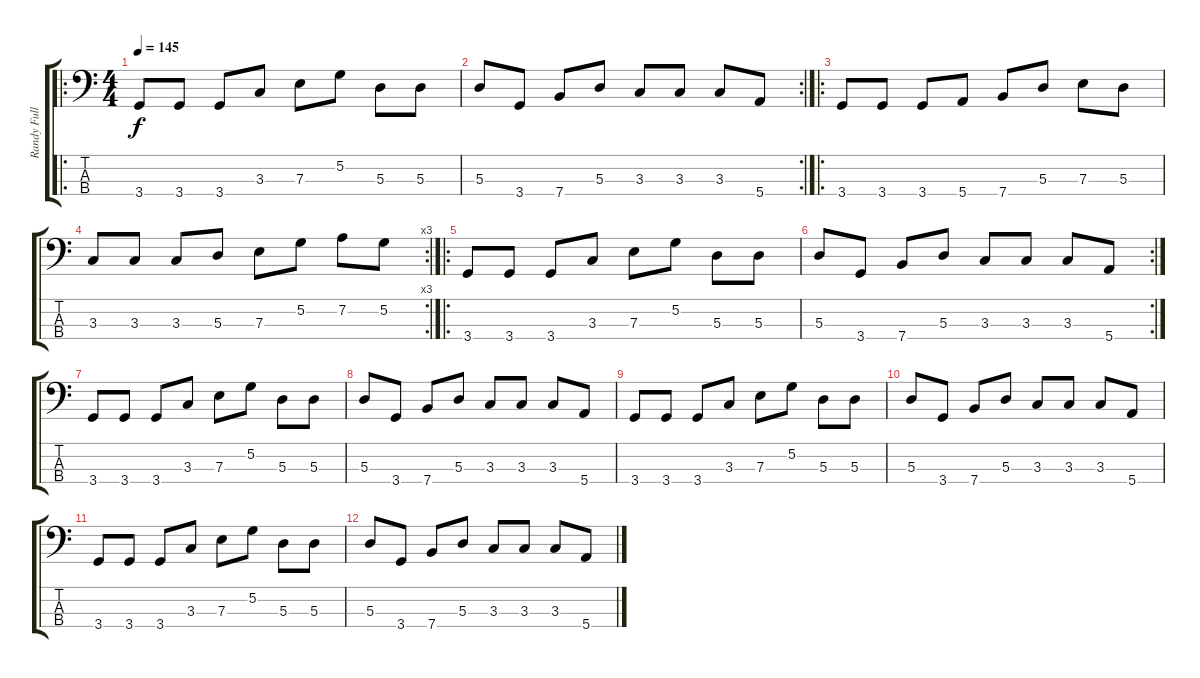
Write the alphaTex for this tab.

\track ("Randy Fuller" "Randy Full") {instrument electricbassfinger}
\staff {score tabs}
\tuning (G2 D2 A1 E1) {hide}
\ro
\ts (4 4)
\tempo 145
\clef f4
\ks c
3.4.8{dy f} 3.4.8 3.4.8 3.3.8 7.3.8 5.2.8 5.3.8 5.3.8 |
\rc 2
5.3.8 3.4.8 7.4.8 5.3.8 3.3.8 3.3.8 3.3.8 5.4.8 |
\ro
3.4.8 3.4.8 3.4.8 5.4.8 7.4.8 5.3.8 7.3.8 5.3.8 |
\rc 3
3.3.8 3.3.8 3.3.8 5.3.8 7.3.8 5.2.8 7.2.8 5.2.8 |
\ro
3.4.8 3.4.8 3.4.8 3.3.8 7.3.8 5.2.8 5.3.8 5.3.8 |
\rc 2
5.3.8 3.4.8 7.4.8 5.3.8 3.3.8 3.3.8 3.3.8 5.4.8 |
3.4.8 3.4.8 3.4.8 3.3.8 7.3.8 5.2.8 5.3.8 5.3.8 |
5.3.8 3.4.8 7.4.8 5.3.8 3.3.8 3.3.8 3.3.8 5.4.8 |
3.4.8 3.4.8 3.4.8 3.3.8 7.3.8 5.2.8 5.3.8 5.3.8 |
5.3.8 3.4.8 7.4.8 5.3.8 3.3.8 3.3.8 3.3.8 5.4.8 |
3.4.8 3.4.8 3.4.8 3.3.8 7.3.8 5.2.8 5.3.8 5.3.8 |
5.3.8 3.4.8 7.4.8 5.3.8 3.3.8 3.3.8 3.3.8 5.4.8
